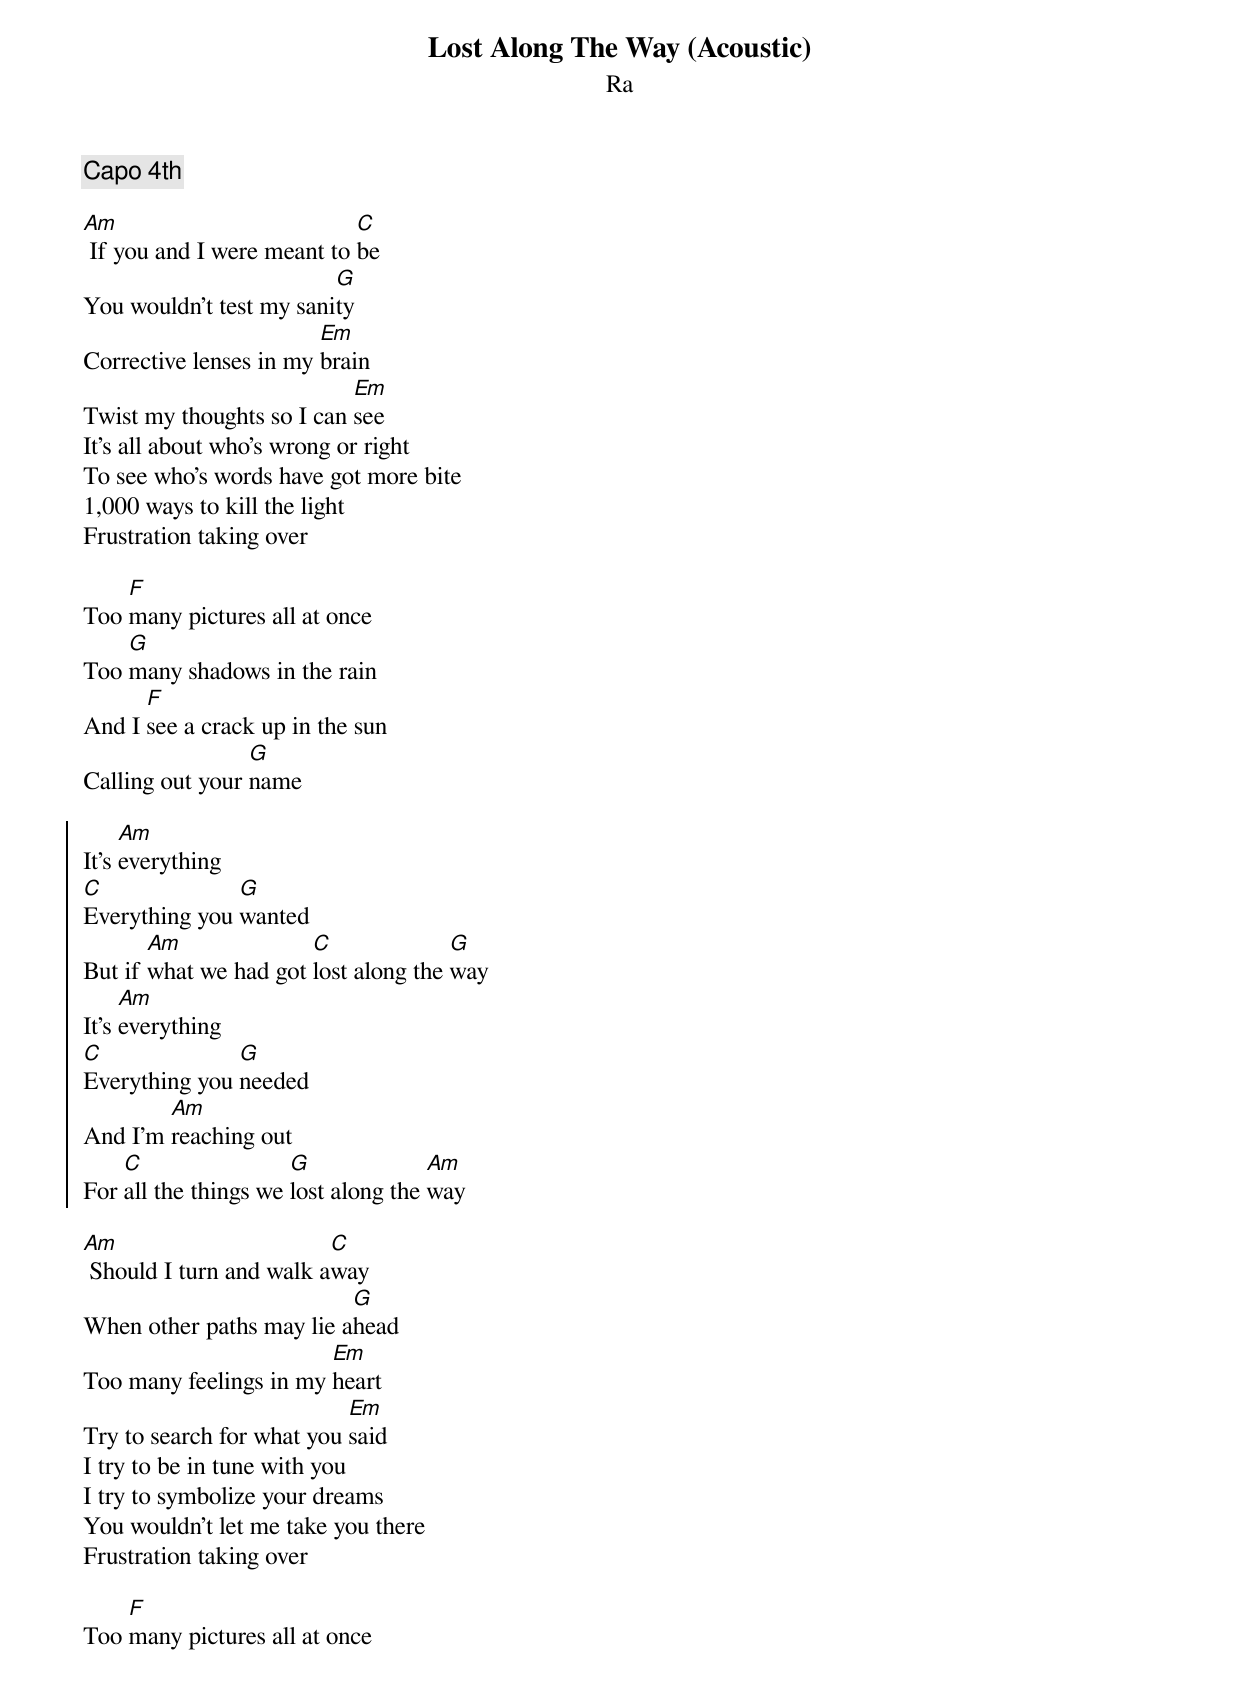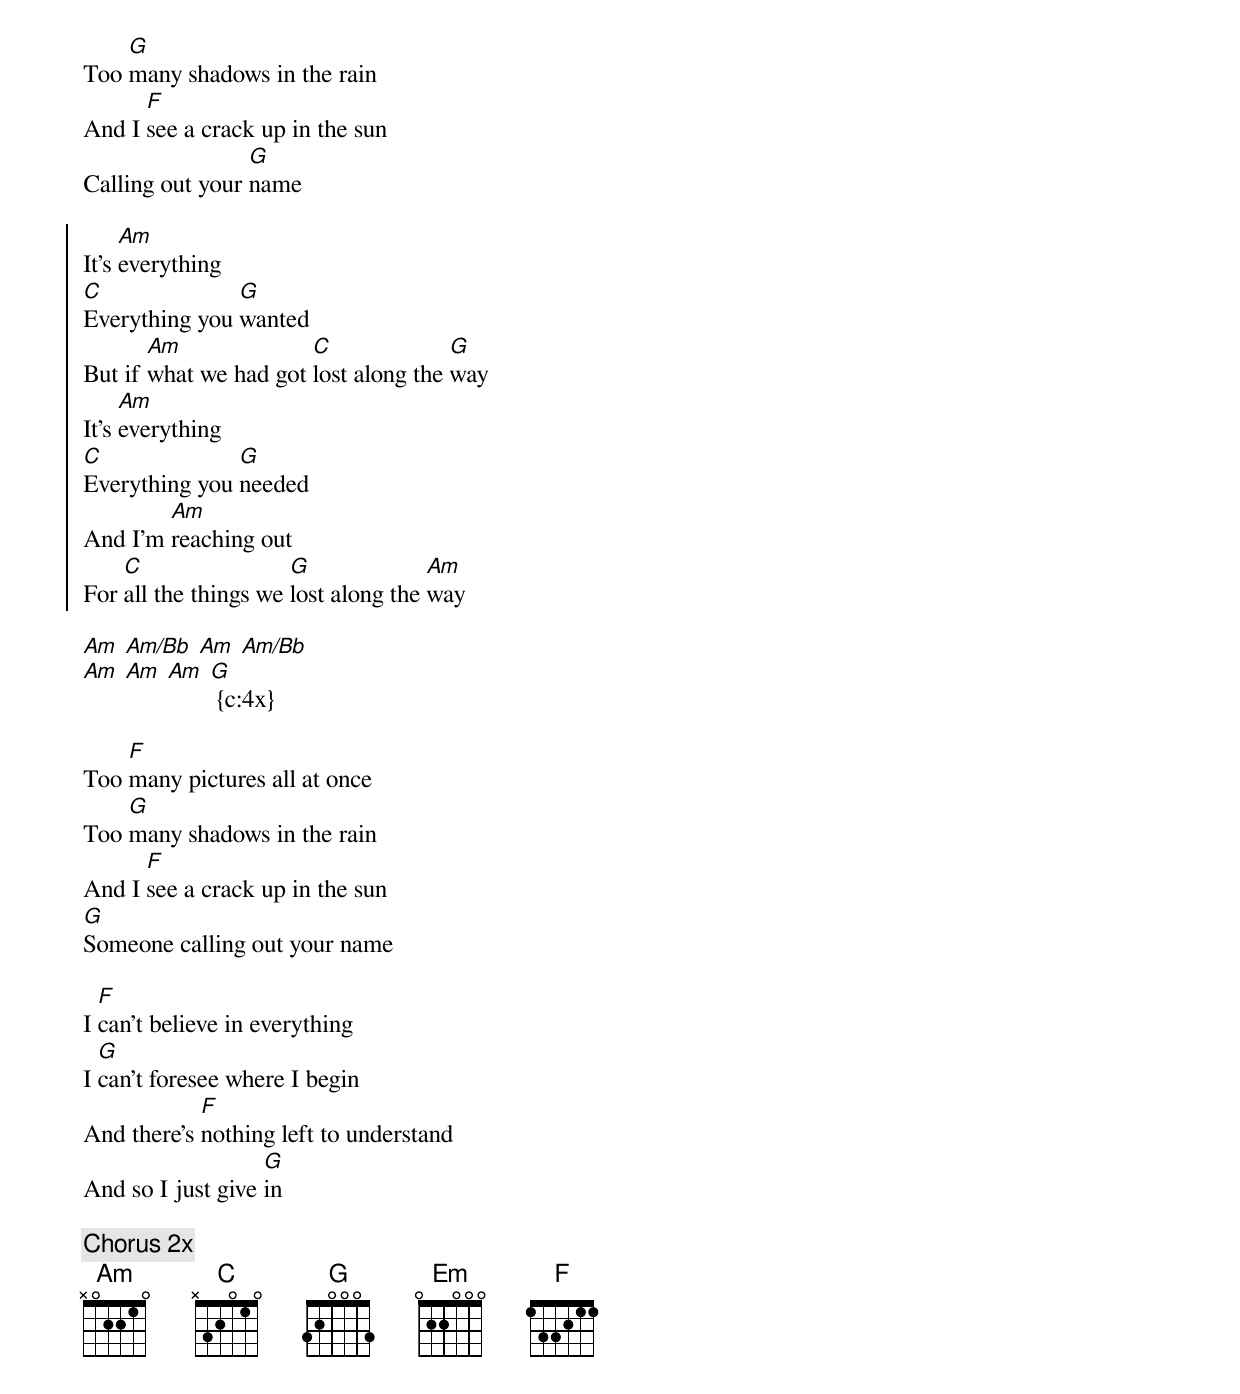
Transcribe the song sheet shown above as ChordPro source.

{t:Lost Along The Way (Acoustic)}
{st:Ra}
{c:Capo 4th}

[Am] If you and I were meant to [C]be
You wouldn't test my sani[G]ty
Corrective lenses in my [Em]brain
Twist my thoughts so I can [Em]see
It's all about who's wrong or right
To see who's words have got more bite
1,000 ways to kill the light
Frustration taking over

Too [F]many pictures all at once
Too [G]many shadows in the rain
And I [F]see a crack up in the sun
Calling out your [G]name

{soc}
It's [Am]everything
[C]Everything you [G]wanted
But if [Am]what we had got [C]lost along the [G]way
It's [Am]everything
[C]Everything you [G]needed
And I'm [Am]reaching out
For [C]all the things we [G]lost along the [Am]way
{eoc}

[Am] Should I turn and walk a[C]way
When other paths may lie a[G]head
Too many feelings in my [Em]heart
Try to search for what you [Em]said
I try to be in tune with you
I try to symbolize your dreams
You wouldn't let me take you there
Frustration taking over

Too [F]many pictures all at once
Too [G]many shadows in the rain
And I [F]see a crack up in the sun
Calling out your [G]name

{soc}
It's [Am]everything
[C]Everything you [G]wanted
But if [Am]what we had got [C]lost along the [G]way
It's [Am]everything
[C]Everything you [G]needed
And I'm [Am]reaching out
For [C]all the things we [G]lost along the [Am]way
{eoc}

[Am] [Am/Bb] [Am] [Am/Bb]
[Am] [Am] [Am] [G] {c:4x}

Too [F]many pictures all at once
Too [G]many shadows in the rain
And I [F]see a crack up in the sun
[G]Someone calling out your name

I [F]can't believe in everything
I [G]can't foresee where I begin
And there's [F]nothing left to understand
And so I just give [G]in

{c:Chorus 2x}
